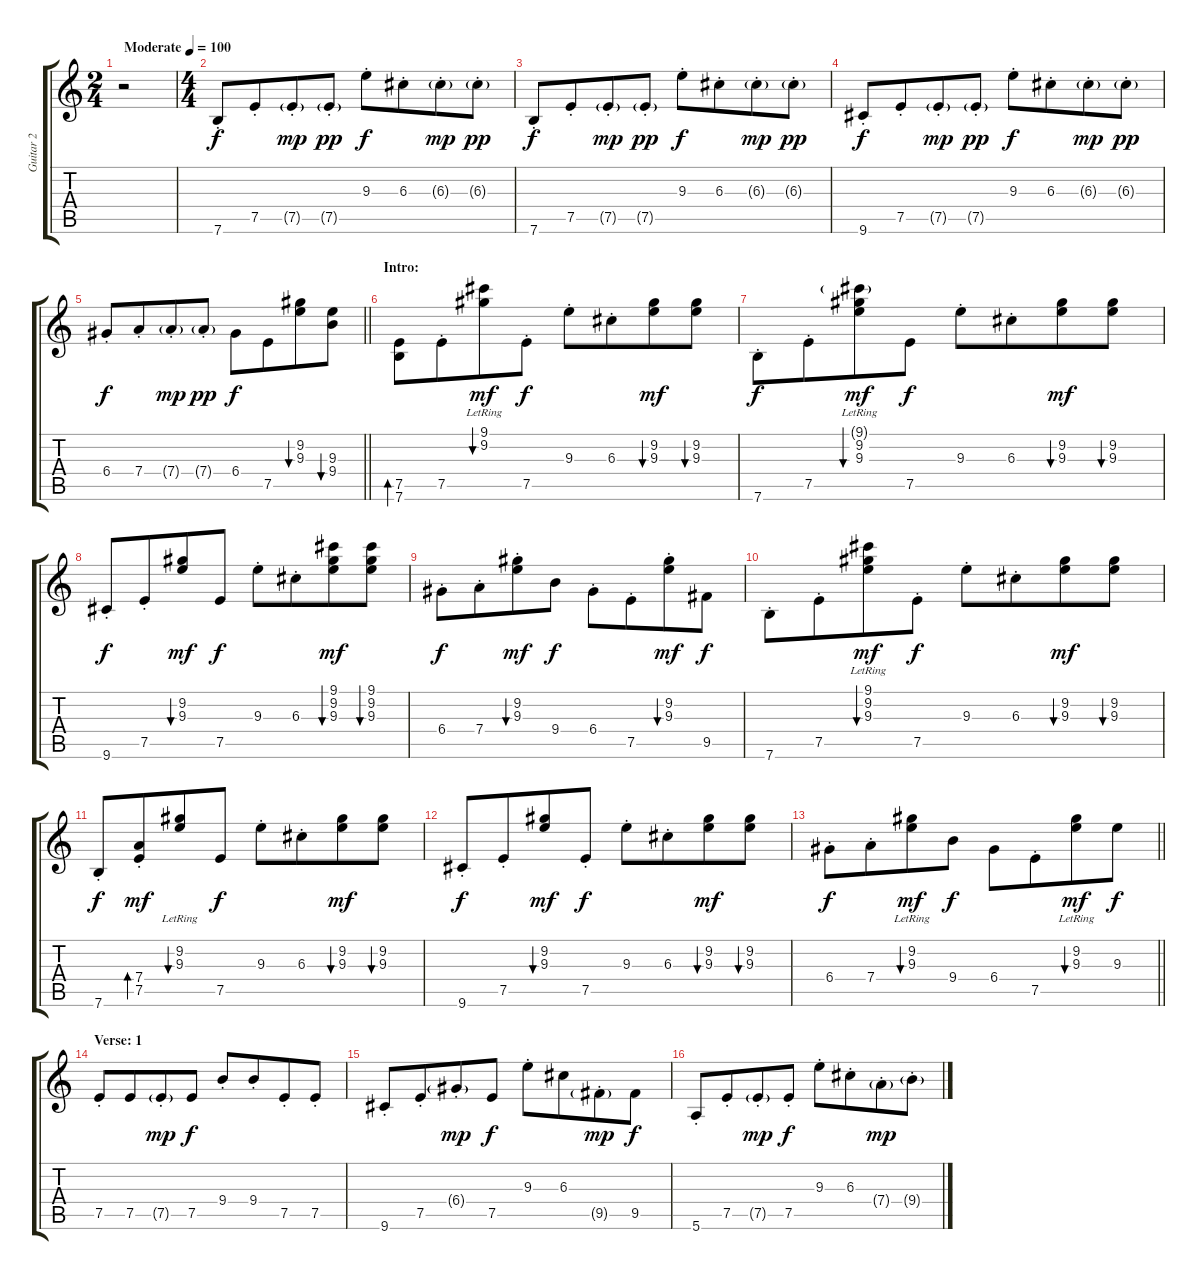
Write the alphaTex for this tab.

\track ("Guitar 2" "Guitar 2") {instrument electricguitarclean}
\staff {score tabs}
\tuning (E4 B3 G3 D3 A2 E2) {hide}
\ts (2 4)
\tempo (100 "Moderate")
\clef g2
\ks c
r.2{dy f instrument electricguitarclean} |
\ts (4 4)
7.6{st}.8 7.5{st}.8{beam merge} 7.5{g st}.8{dy mp} 7.5{g st}.8{dy pp} 9.3{st}.8{dy f} 6.3{st}.8{beam merge} 6.3{g st}.8{dy mp} 6.3{g st}.8{dy pp} |
7.6{st}.8{dy f} 7.5{st}.8{beam merge} 7.5{g st}.8{dy mp} 7.5{g st}.8{dy pp} 9.3{st}.8{dy f} 6.3{st}.8{beam merge} 6.3{g st}.8{dy mp} 6.3{g st}.8{dy pp} |
9.6{st}.8{dy f} 7.5{st}.8{beam merge} 7.5{g st}.8{dy mp} 7.5{g st}.8{dy pp} 9.3{st}.8{dy f} 6.3{st}.8{beam merge} 6.3{g st}.8{dy mp} 6.3{g st}.8{dy pp} |
\barLineRight lightlight
6.4{st}.8{dy f} 7.4{st}.8{beam merge} 7.4{g st}.8{dy mp} 7.4{g st}.8{dy pp} 6.4.8{dy f} 7.5.8{beam merge} (9.2 9.3).8{bu 30 beam merge} (9.3 9.4).8{bu 30} |
\section ("" "Intro:")
(7.5 7.6).8{bd 30} 7.5{st}.8{beam merge} (9.1{lr} 9.2{lr}).8{bu 30 dy mf beam merge} 7.5{st}.8{dy f} 9.3{st}.8 6.3{st}.8{beam merge} (9.2 9.3).8{bu 30 dy mf beam merge} (9.2 9.3).8{bu 30} |
7.6{st}.8{dy f} 7.5{st}.8{beam merge} (9.1{g} 9.2{lr} 9.3{lr}).8{bu 30 dy mf beam merge} 7.5.8{dy f} 9.3{st}.8 6.3{st}.8{beam merge} (9.2 9.3).8{bu 30 dy mf beam merge} (9.2 9.3).8{bu 30} |
9.6{st}.8{dy f} 7.5{st}.8{beam merge} (9.2 9.3).8{bu 30 dy mf beam merge} 7.5.8{dy f} 9.3{st}.8 6.3{st}.8{beam merge} (9.1 9.2 9.3).8{bu 30 dy mf beam merge} (9.1 9.2 9.3).8{bu 30} |
6.4{st}.8{dy f} 7.4{st}.8{beam merge} (9.2{st} 9.3{st}).8{bu 30 dy mf beam merge} 9.4.8{dy f} 6.4{st}.8 7.5{st}.8{beam merge} (9.2{st} 9.3{st}).8{bu 30 dy mf beam merge} 9.5.8{dy f} |
7.6{st}.8 7.5{st}.8{beam merge} (9.1{lr} 9.2{lr} 9.3{lr}).8{bu 30 dy mf beam merge} 7.5{st}.8{dy f} 9.3{st}.8 6.3{st}.8{beam merge} (9.2 9.3).8{bu 30 dy mf beam merge} (9.2 9.3).8{bu 30} |
7.6{st}.8{dy f} (7.4{st} 7.5{st}).8{bd 30 dy mf beam merge} (9.2{lr} 9.3{lr}).8{bu 30 beam merge} 7.5.8{dy f} 9.3{st}.8 6.3{st}.8{beam merge} (9.2 9.3).8{bu 30 dy mf beam merge} (9.2 9.3).8{bu 30} |
9.6{st}.8{dy f} 7.5{st}.8{beam merge} (9.2 9.3).8{bu 30 dy mf beam merge} 7.5{st}.8{dy f} 9.3{st}.8 6.3{st}.8{beam merge} (9.2 9.3).8{bu 30 dy mf beam merge} (9.2 9.3).8{bu 30} |
\barLineRight lightlight
6.4{st}.8{dy f} 7.4{st}.8{beam merge} (9.2{lr} 9.3{lr}).8{bu 30 dy mf beam merge} 9.4.8{dy f} 6.4.8 7.5{st}.8{beam merge} (9.2{lr} 9.3{lr}).8{bu 30 dy mf beam merge} 9.3.8{dy f} |
\section ("" "Verse: 1")
7.5{st}.8 7.5.8{beam merge} 7.5{g st}.8{dy mp} 7.5.8{dy f} 9.4{st}.8 9.4{st}.8{beam merge} 7.5{st}.8 7.5{st}.8 |
9.6{st}.8 7.5{st}.8{beam merge} 6.4{g st}.8{dy mp} 7.5.8{dy f} 9.3{st}.8 6.3.8{beam merge} 9.5{g st}.8{dy mp} 9.5.8{dy f} |
5.6{st}.8 7.5{st}.8{beam merge} 7.5{g st}.8{dy mp} 7.5{st}.8{dy f} 9.3{st}.8 6.3{st}.8{beam merge} 7.4{g st}.8{dy mp} 9.4{g st}.8
